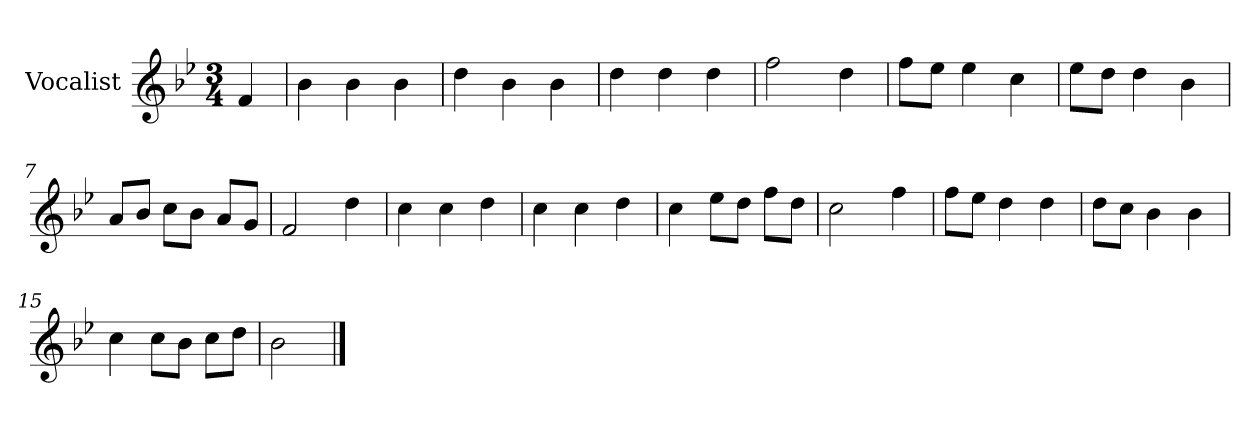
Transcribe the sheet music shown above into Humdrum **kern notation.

**kern
*part1
*staff1
*I"Vocalist
*k[b-e-]
*B-:
*M3/4
=
4f
=1
4b-
4b-
4b-
=2
4dd
4b-
4b-
=3
4dd
4dd
4dd
=4
2ff
4dd
=5
8ffL
8ee-J
4ee-
4cc
=6
8ee-L
8ddJ
4dd
4b-
=7
8aL
8b-J
8ccL
8b-J
8aL
8gJ
=8
2f
4dd
=9
4cc
4cc
4dd
=10
4cc
4cc
4dd
=11
4cc
8ee-L
8ddJ
8ffL
8ddJ
=12
2cc
4ff
=13
8ffL
8ee-J
4dd
4dd
=14
8ddL
8ccJ
4b-
4b-
=15
4cc
8ccL
8b-J
8ccL
8ddJ
=16
2b-
==
*-
